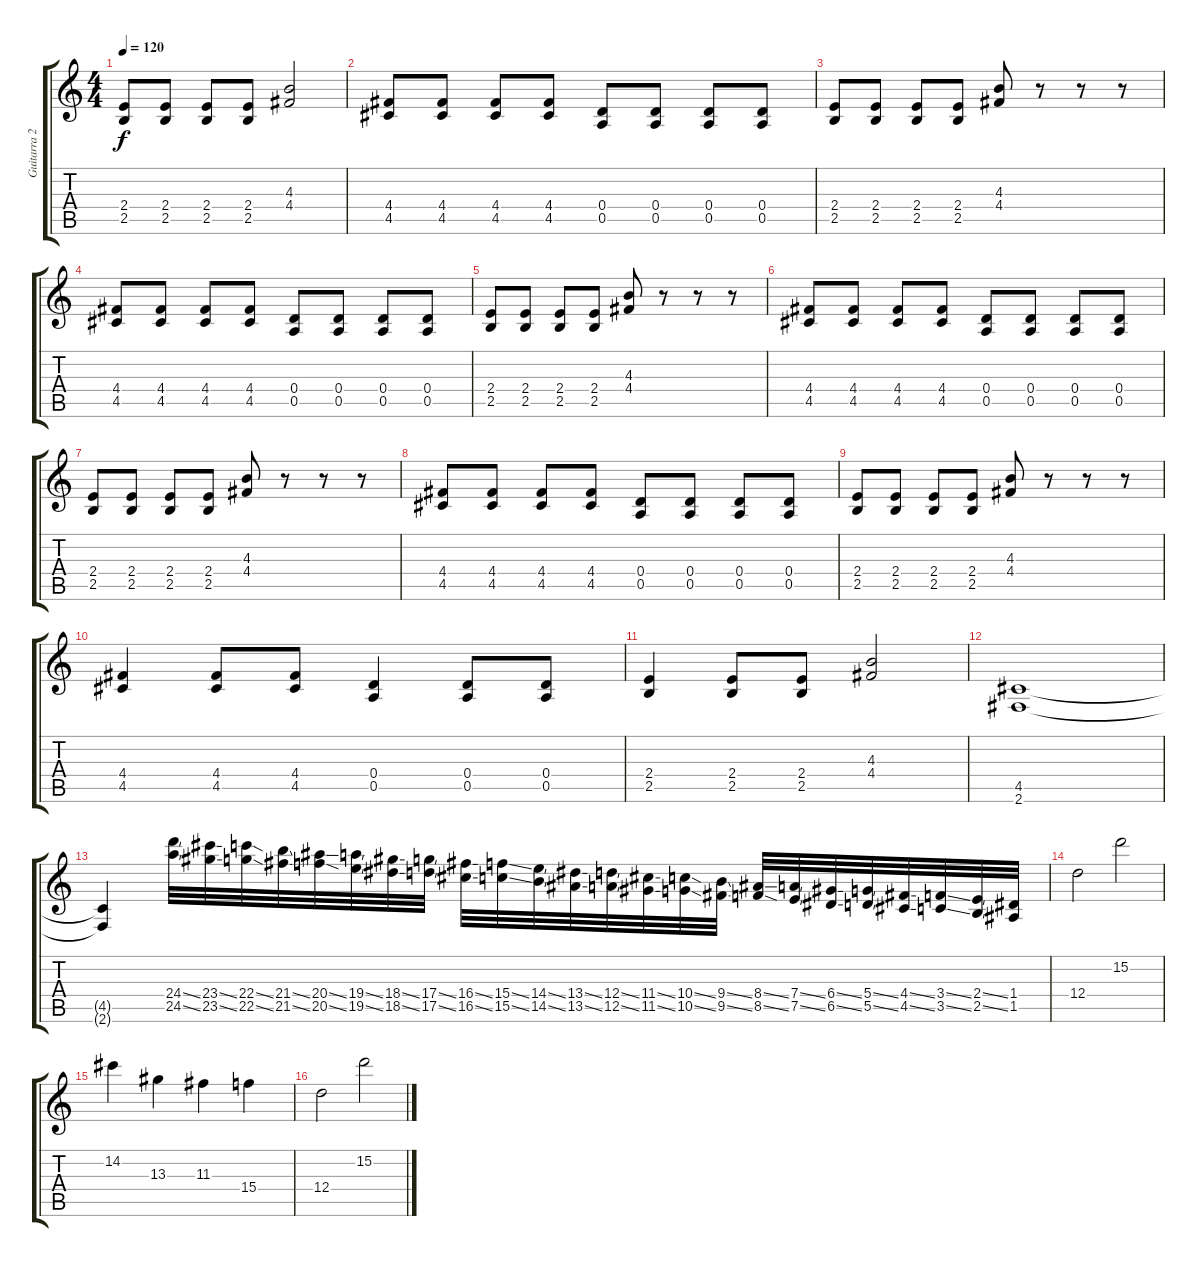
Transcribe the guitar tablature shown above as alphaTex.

\track ("Guitarra 2(ritmo)" "Guitarra 2") {instrument distortionguitar}
\staff {score tabs}
\tuning (E4 B3 G3 D3 A2 E2) {hide}
\ts (4 4)
\tempo 120
\clef g2
\ks c
(2.4 2.5).8{dy f} (2.4 2.5).8 (2.4 2.5).8 (2.4 2.5).8 (4.3 4.4).2 |
(4.4 4.5).8 (4.4 4.5).8 (4.4 4.5).8 (4.4 4.5).8 (0.4 0.5).8 (0.4 0.5).8 (0.4 0.5).8 (0.4 0.5).8 |
(2.4 2.5).8 (2.4 2.5).8 (2.4 2.5).8 (2.4 2.5).8 (4.3 4.4).8 r.8 r.8 r.8 |
(4.4 4.5).8 (4.4 4.5).8 (4.4 4.5).8 (4.4 4.5).8 (0.4 0.5).8 (0.4 0.5).8 (0.4 0.5).8 (0.4 0.5).8 |
(2.4 2.5).8 (2.4 2.5).8 (2.4 2.5).8 (2.4 2.5).8 (4.3 4.4).8 r.8 r.8 r.8 |
(4.4 4.5).8 (4.4 4.5).8 (4.4 4.5).8 (4.4 4.5).8 (0.4 0.5).8 (0.4 0.5).8 (0.4 0.5).8 (0.4 0.5).8 |
(2.4 2.5).8 (2.4 2.5).8 (2.4 2.5).8 (2.4 2.5).8 (4.3 4.4).8 r.8 r.8 r.8 |
(4.4 4.5).8 (4.4 4.5).8 (4.4 4.5).8 (4.4 4.5).8 (0.4 0.5).8 (0.4 0.5).8 (0.4 0.5).8 (0.4 0.5).8 |
(2.4 2.5).8 (2.4 2.5).8 (2.4 2.5).8 (2.4 2.5).8 (4.3 4.4).8 r.8 r.8 r.8 |
(4.4 4.5).4 (4.4 4.5).8 (4.4 4.5).8 (0.4 0.5).4 (0.4 0.5).8 (0.4 0.5).8 |
(2.4 2.5).4 (2.4 2.5).8 (2.4 2.5).8 (4.3 4.4).2 |
(4.5 2.6).1 |
(4.5{t} 2.6{t}).4 (24.4{ss} 24.5{ss}).32 (23.4{ss} 23.5{ss}).32 (22.4{ss} 22.5{ss}).32 (21.4{ss} 21.5{ss}).32 (20.4{ss} 20.5{ss}).32 (19.4{ss} 19.5{ss}).32 (18.4{ss} 18.5{ss}).32 (17.4{ss} 17.5{ss}).32 (16.4{ss} 16.5{ss}).32 (15.4{ss} 15.5{ss}).32 (14.4{ss} 14.5{ss}).32 (13.4{ss} 13.5{ss}).32 (12.4{ss} 12.5{ss}).32 (11.4{ss} 11.5{ss}).32 (10.4{ss} 10.5{ss}).32 (9.4{ss} 9.5{ss}).32 (8.4{ss} 8.5{ss}).32 (7.4{ss} 7.5{ss}).32 (6.4{ss} 6.5{ss}).32 (5.4{ss} 5.5{ss}).32 (4.4{ss} 4.5{ss}).32 (3.4{ss} 3.5{ss}).32 (2.4{ss} 2.5{ss}).32 (1.4 1.5).32 |
12.4.2 15.2.2 |
14.2.4 13.3.4 11.3.4 15.4.4 |
12.4.2 15.2.2
